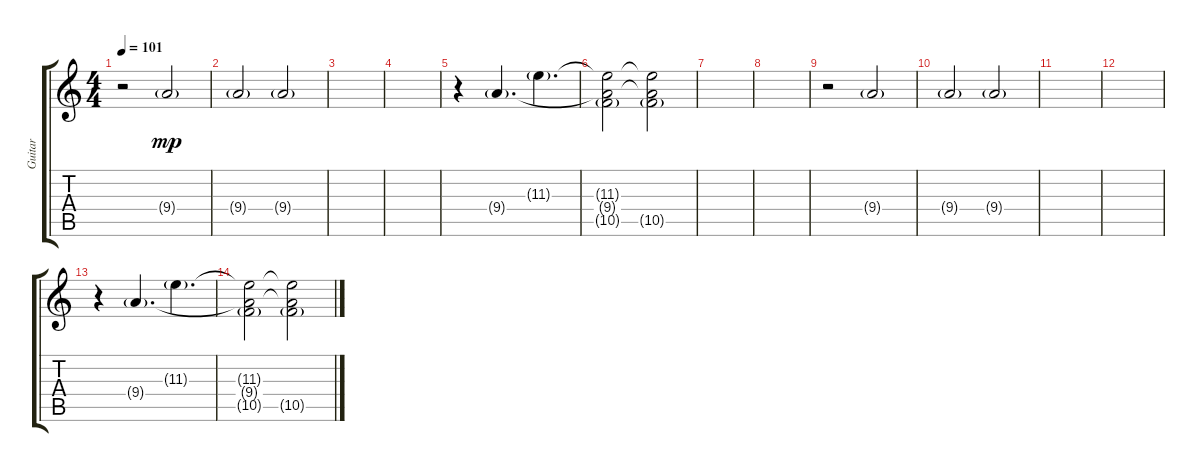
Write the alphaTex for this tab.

\track ("Guitar" "Guitar") {instrument electricguitarclean}
\staff {score tabs}
\tuning (D4 A3 F3 C3 G2 C2) {hide}
\ts (4 4)
\tempo 101
\clef g2
\ks c
r.2{dy mp} 9.4{g}.2 |
9.4{g}.2 9.4{g}.2 |
|
|
r.4 9.4{g}.4{d} 11.3{g}.4{d} |
(11.3{t} 9.4{t} 10.5{g}).2 (11.3{t} 9.4{t} 10.5{g}).2 |
|
|
r.2 9.4{g}.2 |
9.4{g}.2 9.4{g}.2 |
|
|
r.4 9.4{g}.4{d} 11.3{g}.4{d} |
(11.3{t} 9.4{t} 10.5{g}).2 (11.3{t} 9.4{t} 10.5{g}).2
